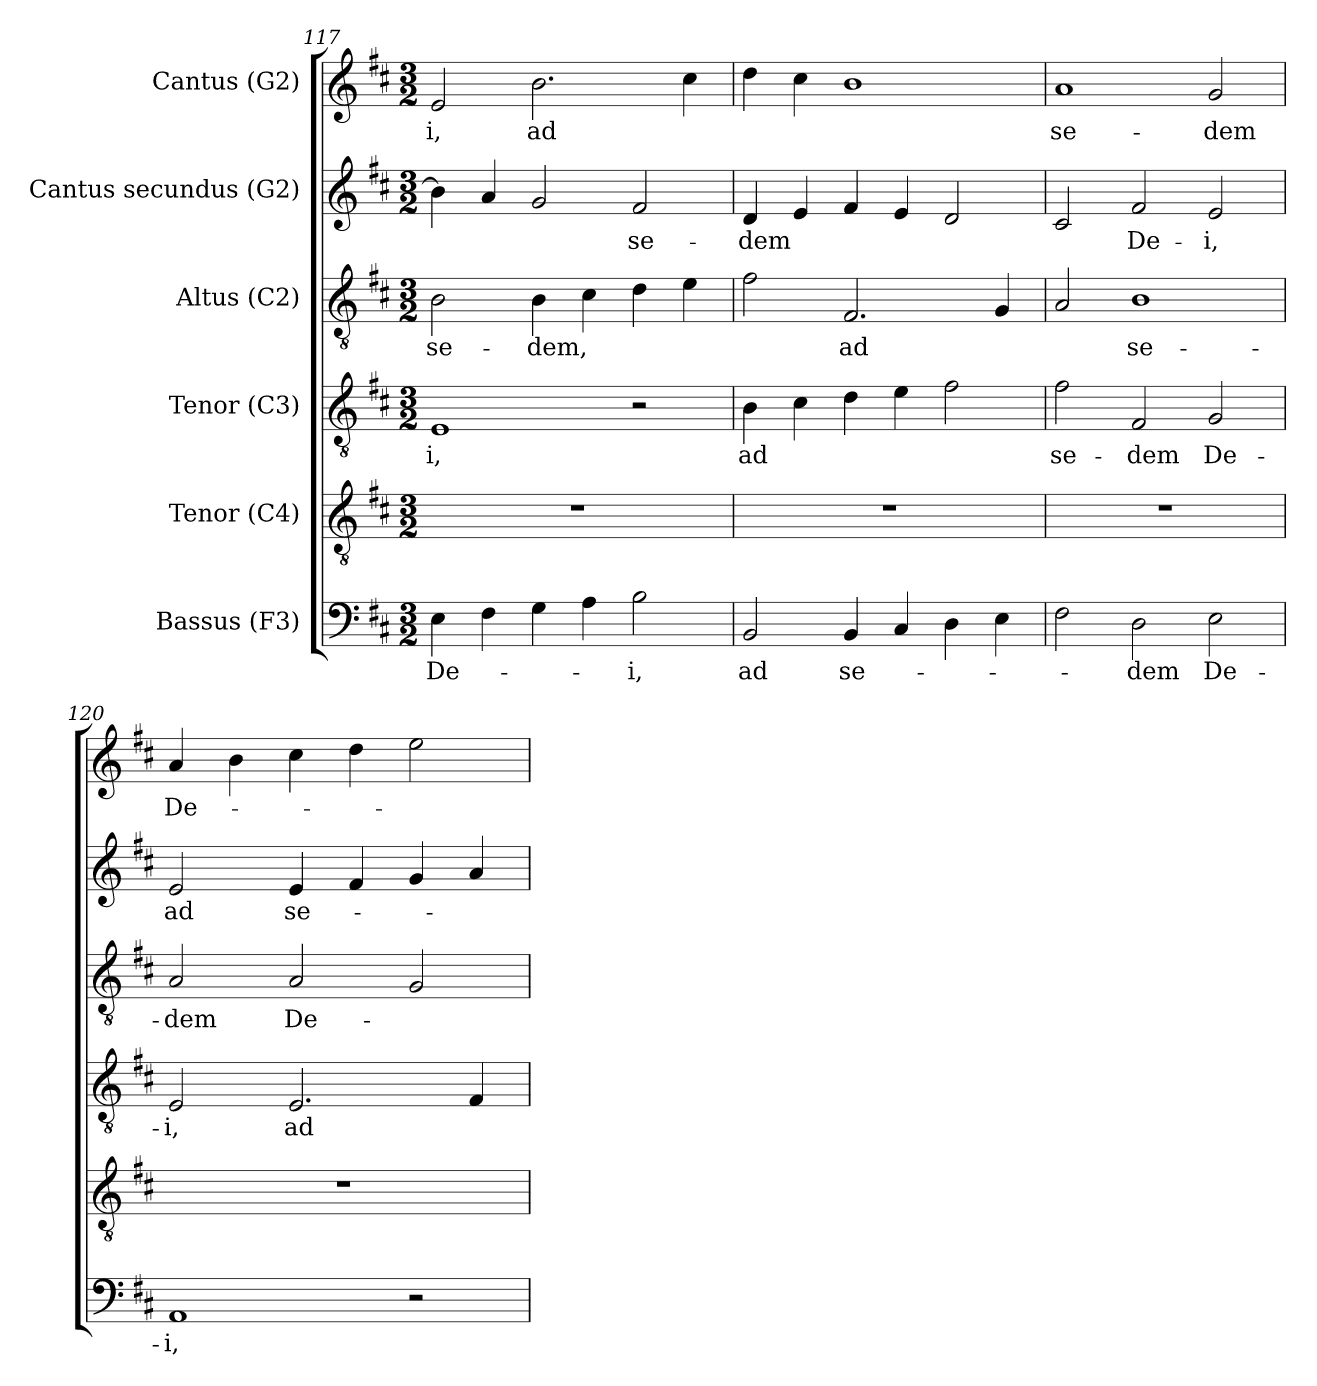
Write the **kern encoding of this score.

**kern	**text	**kern	**kern	**text	**kern	**text	**kern	**text	**kern	**text
*part6	*part6	*part5	*part4	*part4	*part3	*part3	*part2	*part2	*part1	*part1
*staff6	*staff6	*staff5	*staff4	*staff4	*staff3	*staff3	*staff2	*staff2	*staff1	*staff1
*I"Bassus (F3)	*	*I"Tenor (C4)	*I"Tenor (C3)	*	*I"Altus (C2)	*	*I"Cantus secundus (G2)	*	*I"Cantus (G2)	*
*clefF4	*	*clefGv2	*clefGv2	*	*clefGv2	*	*clefG2	*	*clefG2	*
*	*	*	*	*	*ITrd7c12	*	*	*	*	*
*k[f#c#]	*	*k[f#c#]	*k[f#c#]	*	*k[f#c#]	*	*k[f#c#]	*	*k[f#c#]	*
*D:	*	*D:	*D:	*	*D:	*	*D:	*	*D:	*
*M3/2	*	*M3/2	*M3/2	*	*M3/2	*	*M3/2	*	*M3/2	*
=117	=117	=117	=117	=117	=117	=117	=117	=117	=117	=117
!	!LO:LY:b:color=#000000	!LO:N:vis=1	!	!	!	!	!	!	!	!
!	!	!	!	!LO:LY:b:color=#000000	!	!	!	!	!	!
!	!	!	!	!	!	!LO:LY:b:color=#000000	!	!	!	!
!	!	!	!	!	!	!	!	!	!	!LO:LY:b:color=#000000
4Ei\	De-	1.r	1Ei	-i,	2BBi\	se-	4bi\]	.	2ei/	-i,
4F#i\	.	.	.	.	.	.	4ai/	.	.	.
!	!	!	!	!	!	!LO:LY:b:color=#000000	!	!	!	!
!	!	!	!	!	!	!	!	!	!	!LO:LY:b:color=#000000
4Gi\	.	.	.	.	4BBi\	-dem,	2gi/	.	2.bi\	ad
4Ai\	.	.	.	.	4C#i\	.	.	.	.	.
!	!LO:LY:b:color=#000000	!	!	!	!	!	!	!	!	!
!	!	!	!	!	!	!	!	!LO:LY:b:color=#000000	!	!
2Bi\	-i,	.	2r	.	4Di\	.	2f#i/	se-	.	.
.	.	.	.	.	4Ei\	.	.	.	4cc#i\	.
=118	=118	=118	=118	=118	=118	=118	=118	=118	=118	=118
!	!LO:LY:b:color=#000000	!LO:N:vis=1	!	!	!	!	!	!	!	!
!	!	!	!	!LO:LY:b:color=#000000	!	!	!	!	!	!
!	!	!	!	!	!	!	!	!LO:LY:b:color=#000000	!	!
2BBi/	ad	1.r	4Bi\	ad	2F#i\	.	4di/	-dem	4ddi\	.
.	.	.	4c#i\	.	.	.	4ei/	.	4cc#i\	.
!	!LO:LY:b:color=#000000	!	!	!	!	!	!	!	!	!
!	!	!	!	!	!	!LO:LY:b:color=#000000	!	!	!	!
4BBi/	se-	.	4di\	.	2.FF#i/	ad	4f#i/	.	1bi	.
4C#i/	.	.	4ei\	.	.	.	4ei/	.	.	.
4Di\	.	.	2f#i\	.	.	.	2di/	.	.	.
4Ei\	.	.	.	.	4GGi/	.	.	.	.	.
=119	=119	=119	=119	=119	=119	=119	=119	=119	=119	=119
!	!	!LO:N:vis=1	!	!	!	!	!	!	!	!
!	!	!	!	!LO:LY:b:color=#000000	!	!	!	!	!	!
!	!	!	!	!	!	!	!	!	!	!LO:LY:b:color=#000000
2F#i\	.	1.r	2f#i\	se-	2AAi/	.	2c#i/	.	1ai	se-
!	!LO:LY:b:color=#000000	!	!	!	!	!	!	!	!	!
!	!	!	!	!LO:LY:b:color=#000000	!	!	!	!	!	!
!	!	!	!	!	!	!LO:LY:b:color=#000000	!	!	!	!
!	!	!	!	!	!	!	!	!LO:LY:b:color=#000000	!	!
2Di\	-dem	.	2F#i/	-dem	1BBi	se-	2f#i/	De-	.	.
!	!LO:LY:b:color=#000000	!	!	!	!	!	!	!	!	!
!	!	!	!	!LO:LY:b:color=#000000	!	!	!	!	!	!
!	!	!	!	!	!	!	!	!LO:LY:b:color=#000000	!	!
!	!	!	!	!	!	!	!	!	!	!LO:LY:b:color=#000000
2Ei\	De-	.	2Gi/	De-	.	.	2ei/	-i,	2gi/	-dem
=120	=120	=120	=120	=120	=120	=120	=120	=120	=120	=120
!	!LO:LY:b:color=#000000	!LO:N:vis=1	!	!	!	!	!	!	!	!
!	!	!	!	!LO:LY:b:color=#000000	!	!	!	!	!	!
!	!	!	!	!	!	!LO:LY:b:color=#000000	!	!	!	!
!	!	!	!	!	!	!	!	!LO:LY:b:color=#000000	!	!
!	!	!	!	!	!	!	!	!	!	!LO:LY:b:color=#000000
1AAi	-i,	1.r	2Ei/	-i,	2AAi/	-dem	2ei/	ad	4ai/	De-
.	.	.	.	.	.	.	.	.	4bi\	.
!	!	!	!	!LO:LY:b:color=#000000	!	!	!	!	!	!
!	!	!	!	!	!	!LO:LY:b:color=#000000	!	!	!	!
!	!	!	!	!	!	!	!	!LO:LY:b:color=#000000	!	!
.	.	.	2.Ei/	ad	2AAi/	De-	4ei/	se-	4cc#i\	.
.	.	.	.	.	.	.	4f#i/	.	4ddi\	.
2r	.	.	.	.	2GGi/	.	4gi/	.	2eei\	.
.	.	.	4F#i/	.	.	.	4ai/	.	.	.
=	=	=	=	=	=	=	=	=	=	=
*-	*-	*-	*-	*-	*-	*-	*-	*-	*-	*-
